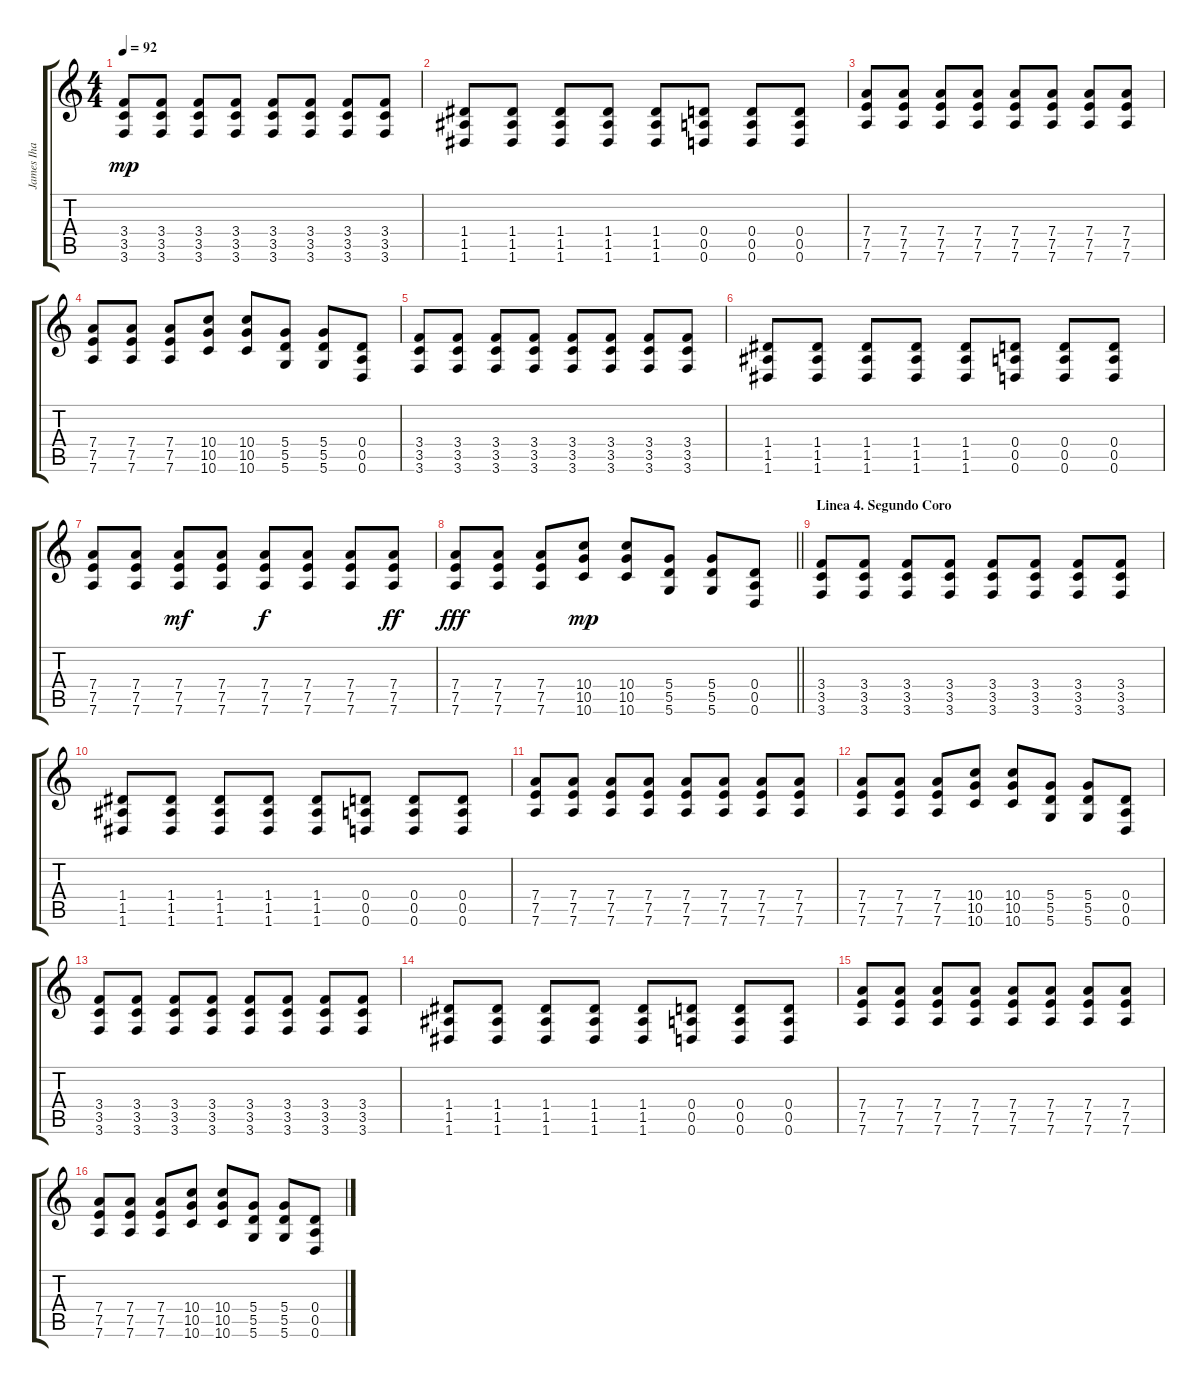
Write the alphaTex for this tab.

\track ("James Iha" "James Iha") {instrument electricguitarclean}
\staff {score tabs}
\tuning (E4 B3 G3 D3 A2 D2) {hide}
\ts (4 4)
\tempo 92
\clef g2
\ks c
(3.4 3.5 3.6).8{dy mp} (3.4 3.5 3.6).8 (3.4 3.5 3.6).8 (3.4 3.5 3.6).8 (3.4 3.5 3.6).8 (3.4 3.5 3.6).8 (3.4 3.5 3.6).8 (3.4 3.5 3.6).8 |
(1.4 1.5 1.6).8 (1.4 1.5 1.6).8 (1.4 1.5 1.6).8 (1.4 1.5 1.6).8 (1.4 1.5 1.6).8 (0.4 0.5 0.6).8 (0.4 0.5 0.6).8 (0.4 0.5 0.6).8 |
(7.4 7.5 7.6).8 (7.4 7.5 7.6).8 (7.4 7.5 7.6).8 (7.4 7.5 7.6).8 (7.4 7.5 7.6).8 (7.4 7.5 7.6).8 (7.4 7.5 7.6).8 (7.4 7.5 7.6).8 |
(7.4 7.5 7.6).8 (7.4 7.5 7.6).8 (7.4 7.5 7.6).8 (10.4 10.5 10.6).8 (10.4 10.5 10.6).8 (5.4 5.5 5.6).8 (5.4 5.5 5.6).8 (0.4 0.5 0.6).8 |
(3.4 3.5 3.6).8 (3.4 3.5 3.6).8 (3.4 3.5 3.6).8 (3.4 3.5 3.6).8 (3.4 3.5 3.6).8 (3.4 3.5 3.6).8 (3.4 3.5 3.6).8 (3.4 3.5 3.6).8 |
(1.4 1.5 1.6).8 (1.4 1.5 1.6).8 (1.4 1.5 1.6).8 (1.4 1.5 1.6).8 (1.4 1.5 1.6).8 (0.4 0.5 0.6).8 (0.4 0.5 0.6).8 (0.4 0.5 0.6).8 |
(7.4 7.5 7.6).8 (7.4 7.5 7.6).8 (7.4 7.5 7.6).8{dy mf} (7.4 7.5 7.6).8 (7.4 7.5 7.6).8{dy f} (7.4 7.5 7.6).8 (7.4 7.5 7.6).8 (7.4 7.5 7.6).8{dy ff} |
\barLineRight lightlight
(7.4 7.5 7.6).8{dy fff} (7.4 7.5 7.6).8 (7.4 7.5 7.6).8 (10.4 10.5 10.6).8{dy mp} (10.4 10.5 10.6).8 (5.4 5.5 5.6).8 (5.4 5.5 5.6).8 (0.4 0.5 0.6).8 |
\section ("" "Linea 4. Segundo Coro")
(3.4 3.5 3.6).8 (3.4 3.5 3.6).8 (3.4 3.5 3.6).8 (3.4 3.5 3.6).8 (3.4 3.5 3.6).8 (3.4 3.5 3.6).8 (3.4 3.5 3.6).8 (3.4 3.5 3.6).8 |
(1.4 1.5 1.6).8 (1.4 1.5 1.6).8 (1.4 1.5 1.6).8 (1.4 1.5 1.6).8 (1.4 1.5 1.6).8 (0.4 0.5 0.6).8 (0.4 0.5 0.6).8 (0.4 0.5 0.6).8 |
(7.4 7.5 7.6).8 (7.4 7.5 7.6).8 (7.4 7.5 7.6).8 (7.4 7.5 7.6).8 (7.4 7.5 7.6).8 (7.4 7.5 7.6).8 (7.4 7.5 7.6).8 (7.4 7.5 7.6).8 |
(7.4 7.5 7.6).8 (7.4 7.5 7.6).8 (7.4 7.5 7.6).8 (10.4 10.5 10.6).8 (10.4 10.5 10.6).8 (5.4 5.5 5.6).8 (5.4 5.5 5.6).8 (0.4 0.5 0.6).8 |
(3.4 3.5 3.6).8 (3.4 3.5 3.6).8 (3.4 3.5 3.6).8 (3.4 3.5 3.6).8 (3.4 3.5 3.6).8 (3.4 3.5 3.6).8 (3.4 3.5 3.6).8 (3.4 3.5 3.6).8 |
(1.4 1.5 1.6).8 (1.4 1.5 1.6).8 (1.4 1.5 1.6).8 (1.4 1.5 1.6).8 (1.4 1.5 1.6).8 (0.4 0.5 0.6).8 (0.4 0.5 0.6).8 (0.4 0.5 0.6).8 |
(7.4 7.5 7.6).8 (7.4 7.5 7.6).8 (7.4 7.5 7.6).8 (7.4 7.5 7.6).8 (7.4 7.5 7.6).8 (7.4 7.5 7.6).8 (7.4 7.5 7.6).8 (7.4 7.5 7.6).8 |
(7.4 7.5 7.6).8 (7.4 7.5 7.6).8 (7.4 7.5 7.6).8 (10.4 10.5 10.6).8 (10.4 10.5 10.6).8 (5.4 5.5 5.6).8 (5.4 5.5 5.6).8 (0.4 0.5 0.6).8
